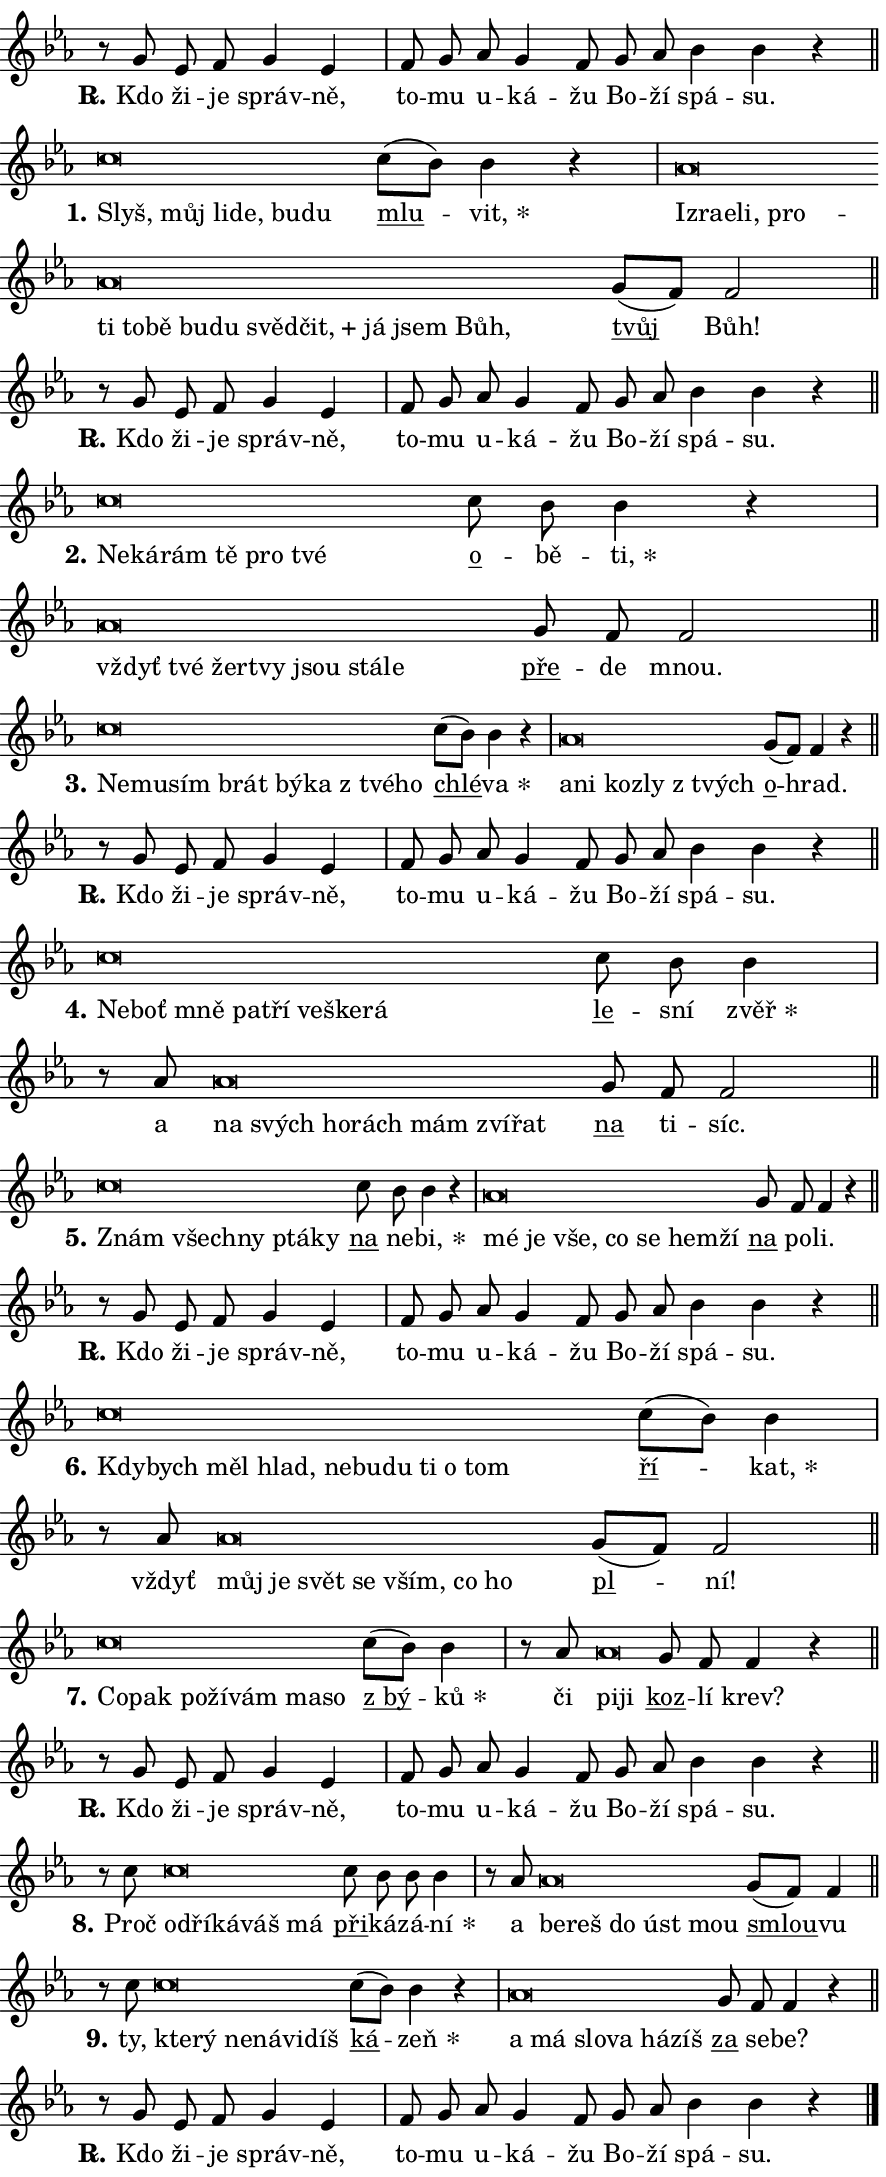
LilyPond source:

\version "2.24.0"
\header { tagline = "" }
\paper {
  indent = 0\cm
  top-margin = 0\cm
  right-margin = 0.13\cm % to fit lyric hyphens
  bottom-margin = 0\cm
  left-margin = 0\cm
  paper-width = 15\cm
  page-breaking = #ly:one-page-breaking
  system-system-spacing.basic-distance = #11
  score-system-spacing.basic-distance = #11
  ragged-last = ##f
}


%% Author: Thomas Morley
%% https://lists.gnu.org/archive/html/lilypond-user/2020-05/msg00002.html
#(define (line-position grob)
"Returns position of @var[grob} in current system:
   @code{'start}, if at first time-step
   @code{'end}, if at last time-step
   @code{'middle} otherwise
"
  (let* ((col (ly:item-get-column grob))
         (ln (ly:grob-object col 'left-neighbor))
         (rn (ly:grob-object col 'right-neighbor))
         (col-to-check-left (if (ly:grob? ln) ln col))
         (col-to-check-right (if (ly:grob? rn) rn col))
         (break-dir-left
           (and
             (ly:grob-property col-to-check-left 'non-musical #f)
             (ly:item-break-dir col-to-check-left)))
         (break-dir-right
           (and
             (ly:grob-property col-to-check-right 'non-musical #f)
             (ly:item-break-dir col-to-check-right))))
        (cond ((eqv? 1 break-dir-left) 'start)
              ((eqv? -1 break-dir-right) 'end)
              (else 'middle))))

#(define (tranparent-at-line-position vctor)
  (lambda (grob)
  "Relying on @code{line-position} select the relevant enry from @var{vctor}.
Used to determine transparency,"
    (case (line-position grob)
      ((end) (not (vector-ref vctor 0)))
      ((middle) (not (vector-ref vctor 1)))
      ((start) (not (vector-ref vctor 2))))))

noteHeadBreakVisibility =
#(define-music-function (break-visibility)(vector?)
"Makes @code{NoteHead}s transparent relying on @var{break-visibility}"
#{
  \override NoteHead.transparent =
    #(tranparent-at-line-position break-visibility)
#})

#(define delete-ledgers-for-transparent-note-heads
  (lambda (grob)
    "Reads whether a @code{NoteHead} is transparent.
If so this @code{NoteHead} is removed from @code{'note-heads} from
@var{grob}, which is supposed to be @code{LedgerLineSpanner}.
As a result ledgers are not printed for this @code{NoteHead}"
    (let* ((nhds-array (ly:grob-object grob 'note-heads))
           (nhds-list
             (if (ly:grob-array? nhds-array)
                 (ly:grob-array->list nhds-array)
                 '()))
           ;; Relies on the transparent-property being done before
           ;; Staff.LedgerLineSpanner.after-line-breaking is executed.
           ;; This is fragile ...
           (to-keep
             (remove
               (lambda (nhd)
                 (ly:grob-property nhd 'transparent #f))
               nhds-list)))
      ;; TODO find a better method to iterate over grob-arrays, similiar
      ;; to filter/remove etc for lists
      ;; For now rebuilt from scratch
      (set! (ly:grob-object grob 'note-heads)  '())
      (for-each
        (lambda (nhd)
          (ly:pointer-group-interface::add-grob grob 'note-heads nhd))
        to-keep))))

squashNotes = {
  \override NoteHead.X-extent = #'(-0.2 . 0.2)
  \override NoteHead.Y-extent = #'(-0.75 . 0)
  \override NoteHead.stencil =
    #(lambda (grob)
       (let ((pos (ly:grob-property grob 'staff-position)))
         (begin
           (if (< pos -7) (display "ERROR: Lower brevis then expected\n") (display ""))
           (if (<= pos -6) ly:text-interface::print ly:note-head::print))))
}
unSquashNotes = {
  \revert NoteHead.X-extent
  \revert NoteHead.Y-extent
  \revert NoteHead.stencil
}

hideNotes = \noteHeadBreakVisibility #begin-of-line-visible
unHideNotes = \noteHeadBreakVisibility #all-visible

% work-around for resetting accidentals
% https://lilypond.org/doc/v2.23/Documentation/notation/displaying-rhythms#unmetered-music
cadenzaMeasure = {
  \cadenzaOff
  \partial 1024 s1024
  \cadenzaOn
}

#(define-markup-command (accent layout props text) (markup?)
  "Underline accented syllable"
  (interpret-markup layout props
    #{\markup \override #'(offset . 4.3) \underline { #text }#}))

responsum = \markup \concat {
  "R" \hspace #-1.05 \path #0.1 #'((moveto 0 0.07) (lineto 0.9 0.8)) \hspace #0.05 "."
}

spaceSize = #0.6828661417322834 % exact space size for TeX Gyre Schola

\layout {
  \context {
    \Staff
    \remove "Time_signature_engraver"
    \override LedgerLineSpanner.after-line-breaking = #delete-ledgers-for-transparent-note-heads
  }
  \context {
    \Lyrics {
      \override LyricSpace.minimum-distance = \spaceSize
      \override LyricText.font-name = #"TeX Gyre Schola"
      \override LyricText.font-size = 1
      \override StanzaNumber.font-name = #"TeX Gyre Schola Bold"
      \override StanzaNumber.font-size = 1
    }
  }
  \context {
    \Score 
    \override NoteHead.text =
      #(lambda (grob) 
        (let ((pos (ly:grob-property grob 'staff-position)))
          #{\markup {
            \combine
              \halign #-0.55 \raise #(if (= pos -6) 0 0.5) \override #'(thickness . 2) \draw-line #'(3.2 . 0)
              \musicglyph "noteheads.sM1"
          }#}))
  }
}

% magnetic-lyrics.ily
%
%   written by
%     Jean Abou Samra <jean@abou-samra.fr>
%     Werner Lemberg <wl@gnu.org>
%
%   adapted by
%     Jiri Hon <jiri.hon@gmail.com>
%
% Version 2022-Apr-15

% https://www.mail-archive.com/lilypond-user@gnu.org/msg149350.html

#(define (Left_hyphen_pointer_engraver context)
   "Collect syllable-hyphen-syllable occurrences in lyrics and store
them in properties.  This engraver only looks to the left.  For
example, if the lyrics input is @code{foo -- bar}, it does the
following.

@itemize @bullet
@item
Set the @code{text} property of the @code{LyricHyphen} grob between
@q{foo} and @q{bar} to @code{foo}.

@item
Set the @code{left-hyphen} property of the @code{LyricText} grob with
text @q{foo} to the @code{LyricHyphen} grob between @q{foo} and
@q{bar}.
@end itemize

Use this auxiliary engraver in combination with the
@code{lyric-@/text::@/apply-@/magnetic-@/offset!} hook."
   (let ((hyphen #f)
         (text #f))
     (make-engraver
      (acknowledgers
       ((lyric-syllable-interface engraver grob source-engraver)
        (set! text grob)))
      (end-acknowledgers
       ((lyric-hyphen-interface engraver grob source-engraver)
        ;(when (not (grob::has-interface grob 'lyric-space-interface))
          (set! hyphen grob)));)
      ((stop-translation-timestep engraver)
       (when (and text hyphen)
         (ly:grob-set-object! text 'left-hyphen hyphen))
       (set! text #f)
       (set! hyphen #f)))))

#(define (lyric-text::apply-magnetic-offset! grob)
   "If the space between two syllables is less than the value in
property @code{LyricText@/.details@/.squash-threshold}, move the right
syllable to the left so that it gets concatenated with the left
syllable.

Use this function as a hook for
@code{LyricText@/.after-@/line-@/breaking} if the
@code{Left_@/hyphen_@/pointer_@/engraver} is active."
   (let ((hyphen (ly:grob-object grob 'left-hyphen #f)))
     (when hyphen
       (let ((left-text (ly:spanner-bound hyphen LEFT)))
         (when (grob::has-interface left-text 'lyric-syllable-interface)
           (let* ((common (ly:grob-common-refpoint grob left-text X))
                  (this-x-ext (ly:grob-extent grob common X))
                  (left-x-ext
                   (begin
                     ;; Trigger magnetism for left-text.
                     (ly:grob-property left-text 'after-line-breaking)
                     (ly:grob-extent left-text common X)))
                  ;; `delta` is the gap width between two syllables.
                  (delta (- (interval-start this-x-ext)
                            (interval-end left-x-ext)))
                  (details (ly:grob-property grob 'details))
                  (threshold (assoc-get 'squash-threshold details 0.2)))
             (when (< delta threshold)
               (let* (;; We have to manipulate the input text so that
                      ;; ligatures crossing syllable boundaries are not
                      ;; disabled.  For languages based on the Latin
                      ;; script this is essentially a beautification.
                      ;; However, for non-Western scripts it can be a
                      ;; necessity.
                      (lt (ly:grob-property left-text 'text))
                      (rt (ly:grob-property grob 'text))
                      (is-space (grob::has-interface hyphen 'lyric-space-interface))
                      (space (if is-space " " ""))
                      (extra-delta (if is-space spaceSize 0))
                      ;; Append new syllable.
                      (ltrt-space (if (and (string? lt) (string? rt))
                                (string-append lt space rt)
                                (make-concat-markup (list lt space rt))))
                      ;; Right-align `ltrt` to the right side.
                      (ltrt-space-markup (grob-interpret-markup
                               grob
                               (make-translate-markup
                                (cons (interval-length this-x-ext) 0)
                                (make-right-align-markup ltrt-space)))))
                 (begin
                   ;; Don't print `left-text`.
                   (ly:grob-set-property! left-text 'stencil #f)
                   ;; Set text and stencil (which holds all collected
                   ;; syllables so far) and shift it to the left.
                   (ly:grob-set-property! grob 'text ltrt-space)
                   (ly:grob-set-property! grob 'stencil ltrt-space-markup)
                   (ly:grob-translate-axis! grob (- (- delta extra-delta)) X))))))))))


#(define (lyric-hyphen::displace-bounds-first grob)
   ;; Make very sure this callback isn't triggered too early.
   (let ((left (ly:spanner-bound grob LEFT))
         (right (ly:spanner-bound grob RIGHT)))
     (ly:grob-property left 'after-line-breaking)
     (ly:grob-property right 'after-line-breaking)
     (ly:lyric-hyphen::print grob)))

squashThreshold = #0.4

\layout {
  \context {
    \Lyrics
    \consists #Left_hyphen_pointer_engraver
    \override LyricText.after-line-breaking =
      #lyric-text::apply-magnetic-offset!
    \override LyricHyphen.stencil = #lyric-hyphen::displace-bounds-first
    \override LyricText.details.squash-threshold = \squashThreshold
    \override LyricHyphen.minimum-distance = 0
    \override LyricHyphen.minimum-length = \squashThreshold
  }
}

squashText = \override LyricText.details.squash-threshold = 9999
unSquashText = \override LyricText.details.squash-threshold = \squashThreshold

leftText = \override LyricText.self-alignment-X = #LEFT
unLeftText = \revert LyricText.self-alignment-X

starOffset = #(lambda (grob) 
                (let ((x_offset (ly:self-alignment-interface::aligned-on-x-parent grob)))
                  (if (= x_offset 0) 0 (+ x_offset 1.2))))

star = #(define-music-function (syllable)(string?)
"Append star separator at the end of a syllable"
#{
  \once \override LyricText.X-offset = #starOffset
  \lyricmode { \markup {
    #syllable
    \override #'((font-name . "TeX Gyre Schola Bold")) \hspace #0.2 \lower #0.65 \larger "*"
  } }
#})

starAccent = #(define-music-function (syllable)(string?)
"Append star separator at the end of a syllable and make accent"
#{
  \once \override LyricText.X-offset = #starOffset
  \lyricmode { \markup {
    \accent #syllable
    \override #'((font-name . "TeX Gyre Schola Bold")) \hspace #0.2 \lower #0.65 \larger "*"
  } }
#})

breath = #(define-music-function (syllable)(string?)
"Append breathing indicator at the end of a syllable"
#{
  \lyricmode { \markup { #syllable "+" } }
#})

optionalBreath = #(define-music-function (syllable)(string?)
"Append optional breathing indicator at the end of a syllable"
#{
  \lyricmode { \markup { #syllable "(+)" } }
#})


\score {
    <<
        \new Voice = "melody" { \cadenzaOn \key es \major \relative { r8 g' es f g4 es \cadenzaMeasure \bar "|" f8 g \bar "" as g4 f8 \bar "" g as \bar "" bes4 bes r \cadenzaMeasure \bar "||" \break } }
        \new Lyrics \lyricsto "melody" { \lyricmode { \set stanza = \responsum
Kdo ži -- je správ -- ně, to -- mu u -- ká -- žu Bo -- ží spá -- su. } }
    >>
    \layout {}
}

\score {
    <<
        \new Voice = "melody" { \cadenzaOn \key es \major \relative { \squashNotes c''\breve*1/16 \hideNotes \breve*1/16 \bar "" \breve*1/16 \bar "" \breve*1/16 \bar "" \breve*1/16 \breve*1/16 \bar "" \unHideNotes \unSquashNotes \bar "" c8[( bes)] bes4 r \cadenzaMeasure \bar "|" \squashNotes as\breve*1/16 \hideNotes \breve*1/16 \bar "" \breve*1/16 \bar "" \breve*1/16 \bar "" \breve*1/16 \bar "" \breve*1/16 \bar "" \breve*1/16 \bar "" \breve*1/16 \bar "" \breve*1/16 \bar "" \breve*1/16 \bar "" \breve*1/16 \bar "" \breve*1/16 \bar "" \breve*1/16 \bar "" \breve*1/16 \breve*1/16 \bar "" \unHideNotes \unSquashNotes \bar "" g8[( f)] f2 \cadenzaMeasure \bar "||" \break } }
        \new Lyrics \lyricsto "melody" { \lyricmode { \set stanza = "1."
\leftText Slyš, \squashText můj li -- de, bu -- du \unLeftText \unSquashText \markup \accent mlu -- \star vit, \leftText Iz -- \squashText ra -- e -- li, pro -- ti to -- bě bu -- du svěd -- \breath "čit," já jsem Bůh, \unLeftText \unSquashText \markup \accent tvůj Bůh! } }
    >>
    \layout {}
}

\score {
    <<
        \new Voice = "melody" { \cadenzaOn \key es \major \relative { r8 g' es f g4 es \cadenzaMeasure \bar "|" f8 g \bar "" as g4 f8 \bar "" g as \bar "" bes4 bes r \cadenzaMeasure \bar "||" \break } }
        \new Lyrics \lyricsto "melody" { \lyricmode { \set stanza = \responsum
Kdo ži -- je správ -- ně, to -- mu u -- ká -- žu Bo -- ží spá -- su. } }
    >>
    \layout {}
}

\score {
    <<
        \new Voice = "melody" { \cadenzaOn \key es \major \relative { \squashNotes c''\breve*1/16 \hideNotes \breve*1/16 \bar "" \breve*1/16 \bar "" \breve*1/16 \bar "" \breve*1/16 \breve*1/16 \bar "" \unHideNotes \unSquashNotes \bar "" c8 bes bes4 r \cadenzaMeasure \bar "|" \squashNotes as\breve*1/16 \hideNotes \breve*1/16 \bar "" \breve*1/16 \bar "" \breve*1/16 \bar "" \breve*1/16 \bar "" \breve*1/16 \breve*1/16 \bar "" \unHideNotes \unSquashNotes \bar "" g8 f f2 \cadenzaMeasure \bar "||" \break } }
        \new Lyrics \lyricsto "melody" { \lyricmode { \set stanza = "2."
\leftText Ne -- \squashText ká -- rám tě pro tvé \unLeftText \unSquashText \markup \accent o -- bě -- \star ti, \leftText vždyť \squashText tvé žer -- tvy jsou stá -- le \unLeftText \unSquashText \markup \accent pře -- de mnou. } }
    >>
    \layout {}
}

\score {
    <<
        \new Voice = "melody" { \cadenzaOn \key es \major \relative { \squashNotes c''\breve*1/16 \hideNotes \breve*1/16 \bar "" \breve*1/16 \bar "" \breve*1/16 \bar "" \breve*1/16 \bar "" \breve*1/16 \bar "" \breve*1/16 \breve*1/16 \bar "" \unHideNotes \unSquashNotes \bar "" c8[( bes)] bes4 r \cadenzaMeasure \bar "|" \squashNotes as\breve*1/16 \hideNotes \breve*1/16 \bar "" \breve*1/16 \bar "" \breve*1/16 \breve*1/16 \bar "" \unHideNotes \unSquashNotes \bar "" g8[( f)] f4 r \cadenzaMeasure \bar "||" \break } }
        \new Lyrics \lyricsto "melody" { \lyricmode { \set stanza = "3."
\leftText Ne -- \squashText mu -- sím brát bý -- ka "z tvé" -- ho \unLeftText \unSquashText \markup \accent chlé -- \star va \leftText a -- \squashText ni koz -- ly "z tvých" \unLeftText \unSquashText \markup \accent o -- hrad. } }
    >>
    \layout {}
}

\score {
    <<
        \new Voice = "melody" { \cadenzaOn \key es \major \relative { r8 g' es f g4 es \cadenzaMeasure \bar "|" f8 g \bar "" as g4 f8 \bar "" g as \bar "" bes4 bes r \cadenzaMeasure \bar "||" \break } }
        \new Lyrics \lyricsto "melody" { \lyricmode { \set stanza = \responsum
Kdo ži -- je správ -- ně, to -- mu u -- ká -- žu Bo -- ží spá -- su. } }
    >>
    \layout {}
}

\score {
    <<
        \new Voice = "melody" { \cadenzaOn \key es \major \relative { \squashNotes c''\breve*1/16 \hideNotes \breve*1/16 \bar "" \breve*1/16 \bar "" \breve*1/16 \bar "" \breve*1/16 \bar "" \breve*1/16 \bar "" \breve*1/16 \breve*1/16 \bar "" \unHideNotes \unSquashNotes \bar "" c8 bes bes4 \cadenzaMeasure \bar "|" r8 as8 \squashNotes as\breve*1/16 \hideNotes \breve*1/16 \bar "" \breve*1/16 \bar "" \breve*1/16 \bar "" \breve*1/16 \bar "" \breve*1/16 \breve*1/16 \bar "" \unHideNotes \unSquashNotes \bar "" g8 f f2 \cadenzaMeasure \bar "||" \break } }
        \new Lyrics \lyricsto "melody" { \lyricmode { \set stanza = "4."
\leftText Ne -- \squashText boť mně pa -- tří ve -- ške -- rá \unLeftText \unSquashText \markup \accent le -- sní \star zvěř a \leftText na \squashText svých ho -- rách mám zví -- řat \unLeftText \unSquashText \markup \accent na ti -- síc. } }
    >>
    \layout {}
}

\score {
    <<
        \new Voice = "melody" { \cadenzaOn \key es \major \relative { \squashNotes c''\breve*1/16 \hideNotes \breve*1/16 \bar "" \breve*1/16 \bar "" \breve*1/16 \breve*1/16 \bar "" \unHideNotes \unSquashNotes \bar "" c8 bes bes4 r \cadenzaMeasure \bar "|" \squashNotes as\breve*1/16 \hideNotes \breve*1/16 \bar "" \breve*1/16 \bar "" \breve*1/16 \bar "" \breve*1/16 \bar "" \breve*1/16 \breve*1/16 \bar "" \unHideNotes \unSquashNotes \bar "" g8 f f4 r \cadenzaMeasure \bar "||" \break } }
        \new Lyrics \lyricsto "melody" { \lyricmode { \set stanza = "5."
\leftText Znám \squashText všech -- ny ptá -- ky \unLeftText \unSquashText \markup \accent na ne -- \star bi, \leftText mé \squashText je vše, co se hem -- ží \unLeftText \unSquashText \markup \accent na po -- li. } }
    >>
    \layout {}
}

\score {
    <<
        \new Voice = "melody" { \cadenzaOn \key es \major \relative { r8 g' es f g4 es \cadenzaMeasure \bar "|" f8 g \bar "" as g4 f8 \bar "" g as \bar "" bes4 bes r \cadenzaMeasure \bar "||" \break } }
        \new Lyrics \lyricsto "melody" { \lyricmode { \set stanza = \responsum
Kdo ži -- je správ -- ně, to -- mu u -- ká -- žu Bo -- ží spá -- su. } }
    >>
    \layout {}
}

\score {
    <<
        \new Voice = "melody" { \cadenzaOn \key es \major \relative { \squashNotes c''\breve*1/16 \hideNotes \breve*1/16 \bar "" \breve*1/16 \bar "" \breve*1/16 \bar "" \breve*1/16 \bar "" \breve*1/16 \bar "" \breve*1/16 \bar "" \breve*1/16 \bar "" \breve*1/16 \breve*1/16 \bar "" \unHideNotes \unSquashNotes \bar "" c8[( bes)] bes4 \cadenzaMeasure \bar "|" r8 as \squashNotes as\breve*1/16 \hideNotes \breve*1/16 \bar "" \breve*1/16 \bar "" \breve*1/16 \bar "" \breve*1/16 \bar "" \breve*1/16 \breve*1/16 \bar "" \unHideNotes \unSquashNotes \bar "" g8[( f)] f2 \cadenzaMeasure \bar "||" \break } }
        \new Lyrics \lyricsto "melody" { \lyricmode { \set stanza = "6."
\leftText Kdy -- \squashText bych měl hlad, ne -- bu -- du ti o tom \unLeftText \unSquashText \markup \accent ří -- \star kat, vždyť \leftText můj \squashText je svět se vším, co ho \unLeftText \unSquashText \markup \accent pl -- ní! } }
    >>
    \layout {}
}

\score {
    <<
        \new Voice = "melody" { \cadenzaOn \key es \major \relative { \squashNotes c''\breve*1/16 \hideNotes \breve*1/16 \bar "" \breve*1/16 \bar "" \breve*1/16 \bar "" \breve*1/16 \bar "" \breve*1/16 \breve*1/16 \bar "" \unHideNotes \unSquashNotes \bar "" c8[( bes)] bes4 \cadenzaMeasure \bar "|" r8 as8 \squashNotes as\breve*1/16 \hideNotes \breve*1/16 \bar "" \unHideNotes \unSquashNotes \bar "" g8 f f4 r \cadenzaMeasure \bar "||" \break } }
        \new Lyrics \lyricsto "melody" { \lyricmode { \set stanza = "7."
\leftText Co -- \squashText pak po -- ží -- vám ma -- so \unLeftText \unSquashText \markup \accent "z bý" -- \star ků či \leftText pi -- \squashText ji \unLeftText \unSquashText \markup \accent koz -- lí krev? } }
    >>
    \layout {}
}

\score {
    <<
        \new Voice = "melody" { \cadenzaOn \key es \major \relative { r8 g' es f g4 es \cadenzaMeasure \bar "|" f8 g \bar "" as g4 f8 \bar "" g as \bar "" bes4 bes r \cadenzaMeasure \bar "||" \break } }
        \new Lyrics \lyricsto "melody" { \lyricmode { \set stanza = \responsum
Kdo ži -- je správ -- ně, to -- mu u -- ká -- žu Bo -- ží spá -- su. } }
    >>
    \layout {}
}

\score {
    <<
        \new Voice = "melody" { \cadenzaOn \key es \major \relative { r8 c''8 \squashNotes c\breve*1/16 \hideNotes \breve*1/16 \bar "" \breve*1/16 \bar "" \breve*1/16 \breve*1/16 \bar "" \unHideNotes \unSquashNotes \bar "" c8 bes bes bes4 \cadenzaMeasure \bar "|" r8 as8 \squashNotes as\breve*1/16 \hideNotes \breve*1/16 \bar "" \breve*1/16 \bar "" \breve*1/16 \breve*1/16 \bar "" \unHideNotes \unSquashNotes \bar "" g8[( f)] f4 \cadenzaMeasure \bar "||" \break } }
        \new Lyrics \lyricsto "melody" { \lyricmode { \set stanza = "8."
Proč \leftText od -- \squashText ří -- ká -- váš má \unLeftText \unSquashText \markup \accent při -- ká -- zá -- \star ní a \leftText be -- \squashText reš do úst mou \unLeftText \unSquashText \markup \accent smlou -- vu } }
    >>
    \layout {}
}

\score {
    <<
        \new Voice = "melody" { \cadenzaOn \key es \major \relative { r8 c''8 \squashNotes c\breve*1/16 \hideNotes \breve*1/16 \bar "" \breve*1/16 \bar "" \breve*1/16 \bar "" \breve*1/16 \breve*1/16 \bar "" \unHideNotes \unSquashNotes \bar "" c8[( bes)] bes4 r \cadenzaMeasure \bar "|" \squashNotes as\breve*1/16 \hideNotes \breve*1/16 \bar "" \breve*1/16 \bar "" \breve*1/16 \bar "" \breve*1/16 \breve*1/16 \bar "" \unHideNotes \unSquashNotes \bar "" g8 f f4 r \cadenzaMeasure \bar "||" \break } }
        \new Lyrics \lyricsto "melody" { \lyricmode { \set stanza = "9."
ty, \leftText kte -- \squashText rý ne -- ná -- vi -- díš \unLeftText \unSquashText \markup \accent ká -- \star zeň \leftText a \squashText má slo -- va há -- zíš \unLeftText \unSquashText \markup \accent za se -- be? } }
    >>
    \layout {}
}

\score {
    <<
        \new Voice = "melody" { \cadenzaOn \key es \major \relative { r8 g' es f g4 es \cadenzaMeasure \bar "|" f8 g \bar "" as g4 f8 \bar "" g as \bar "" bes4 bes r \cadenzaMeasure \bar "||" \break } \bar "|." }
        \new Lyrics \lyricsto "melody" { \lyricmode { \set stanza = \responsum
Kdo ži -- je správ -- ně, to -- mu u -- ká -- žu Bo -- ží spá -- su. } }
    >>
    \layout {}
}
